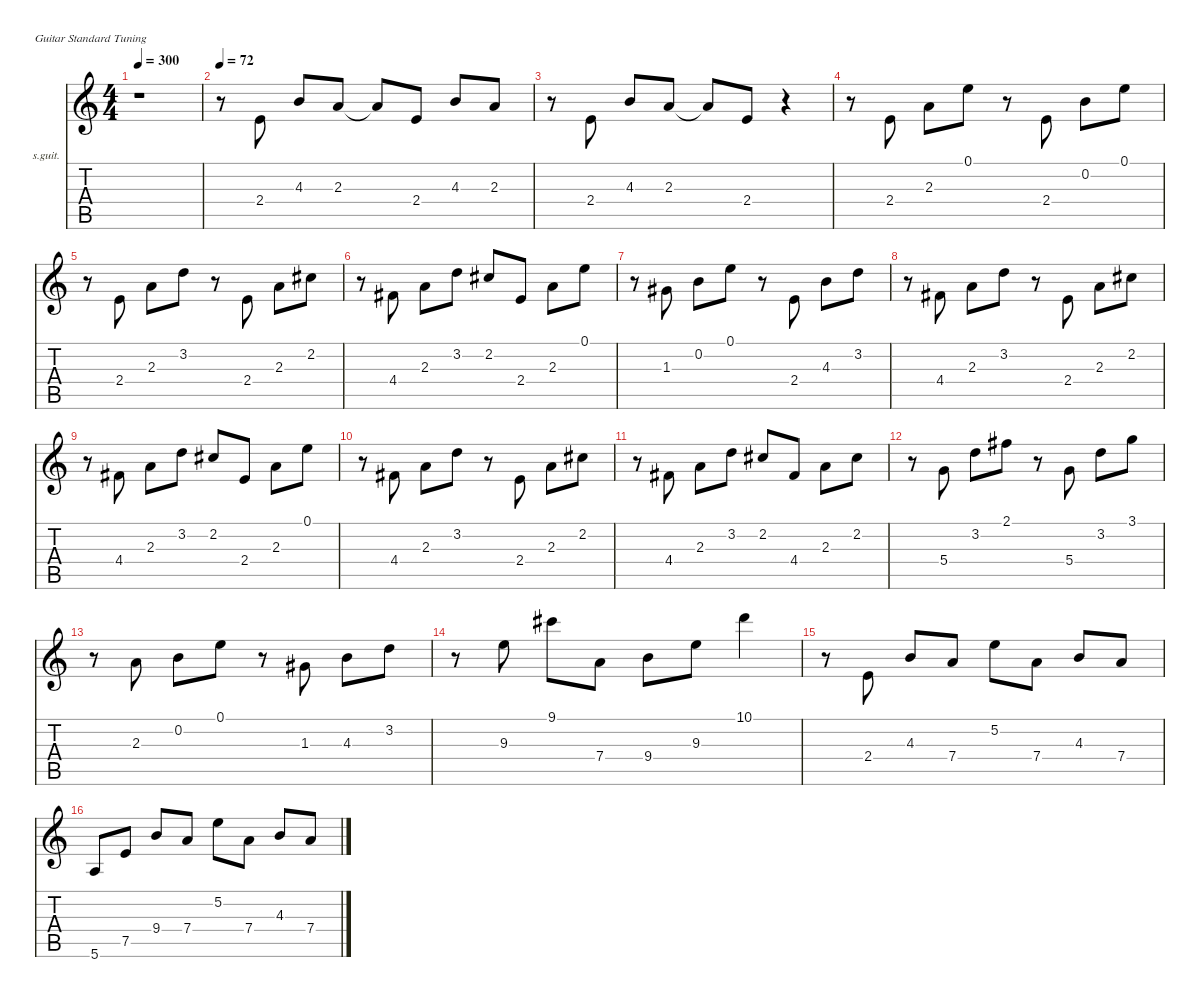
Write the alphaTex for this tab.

\hideDynamics
\bracketExtendMode nobrackets
\firstSystemTrackNameOrientation horizontal
\otherSystemsTrackNameOrientation horizontal
\track ("Steel Guitar" "s.guit.") {instrument acousticguitarsteel}
\staff {score tabs}
\tuning (E4 B3 G3 D3 A2 E2)
\ts (4 4)
\tempo 300
\clef g2
\ks aminor
r.1{dy mf instrument acousticguitarsteel beam Down} |
\tempo 72
r.8{beam Down} 2.4.8{beam Up} 4.3.8{beam Up} 2.3.8{beam Up} 2.3{t}.8{beam Up} 2.4.8{beam Up} 4.3.8{beam Up} 2.3.8{beam Up} |
r.8{beam Down} 2.4.8{beam Up} 4.3.8{beam Up} 2.3.8{beam Up} 2.3{t}.8{beam Up} 2.4.8{beam Up} r.4{beam Up} |
r.8{beam Down} 2.4.8{beam Up} 2.3.8{beam Down} 0.1.8{beam Down} r.8{beam Down} 2.4.8{beam Up} 0.2.8{beam Down} 0.1.8{beam Down} |
r.8{beam Down} 2.4.8{beam Up} 2.3.8{beam Down} 3.2.8{beam Down} r.8{beam Down} 2.4.8{beam Up} 2.3.8{beam Down} 2.2{acc #}.8{beam Down} |
r.8{beam Down} 4.4{acc #}.8{beam Up} 2.3.8{beam Down} 3.2.8{beam Down} 2.2{acc #}.8{beam Up} 2.4.8{beam Up} 2.3.8{beam Down} 0.1.8{beam Down} |
r.8{beam Down} 1.3{acc #}.8{beam Up} 0.2.8{beam Down} 0.1.8{beam Down} r.8{beam Down} 2.4.8{beam Up} 4.3.8{beam Down} 3.2.8{beam Down} |
r.8{beam Down} 4.4{acc #}.8{beam Up} 2.3.8{beam Down} 3.2.8{beam Down} r.8{beam Down} 2.4.8{beam Up} 2.3.8{beam Down} 2.2{acc #}.8{beam Down} |
r.8{beam Down} 4.4{acc #}.8{beam Up} 2.3.8{beam Down} 3.2.8{beam Down} 2.2{acc #}.8{beam Up} 2.4.8{beam Up} 2.3.8{beam Down} 0.1.8{beam Down} |
r.8{beam Down} 4.4{acc #}.8{beam Up} 2.3.8{beam Down} 3.2.8{beam Down} r.8{beam Down} 2.4.8{beam Up} 2.3.8{beam Down} 2.2{acc #}.8{beam Down} |
r.8{beam Down} 4.4{acc #}.8{beam Up} 2.3.8{beam Down} 3.2.8{beam Down} 2.2{acc #}.8{beam Up} 4.4{acc #}.8{beam Up} 2.3.8{beam Down} 2.2{acc #}.8{beam Down} |
r.8{beam Down} 5.4.8{beam Up} 3.2.8{beam Down} 2.1{acc #}.8{beam Down} r.8{beam Down} 5.4.8{beam Up} 3.2.8{beam Down} 3.1.8{beam Down} |
r.8{beam Down} 2.3.8{beam Up} 0.2.8{beam Down} 0.1.8{beam Down} r.8{beam Down} 1.3{acc #}.8{beam Up} 4.3.8{beam Down} 3.2.8{beam Down} |
r.8{beam Down} 9.3.8{beam Down} 9.1{acc #}.8{beam Down} 7.4.8{beam Down} 9.4.8{beam Down} 9.3.8{beam Down} 10.1.4{beam Down} |
r.8{beam Down} 2.4.8{beam Up} 4.3.8{beam Up} 7.4.8{beam Up} 5.2.8{beam Down} 7.4.8{beam Down} 4.3.8{beam Up} 7.4.8{beam Up} |
5.6.8{beam Up} 7.5.8{beam Up} 9.4.8{beam Up} 7.4.8{beam Up} 5.2.8{beam Down} 7.4.8{beam Down} 4.3.8{beam Up} 7.4.8{beam Up}
